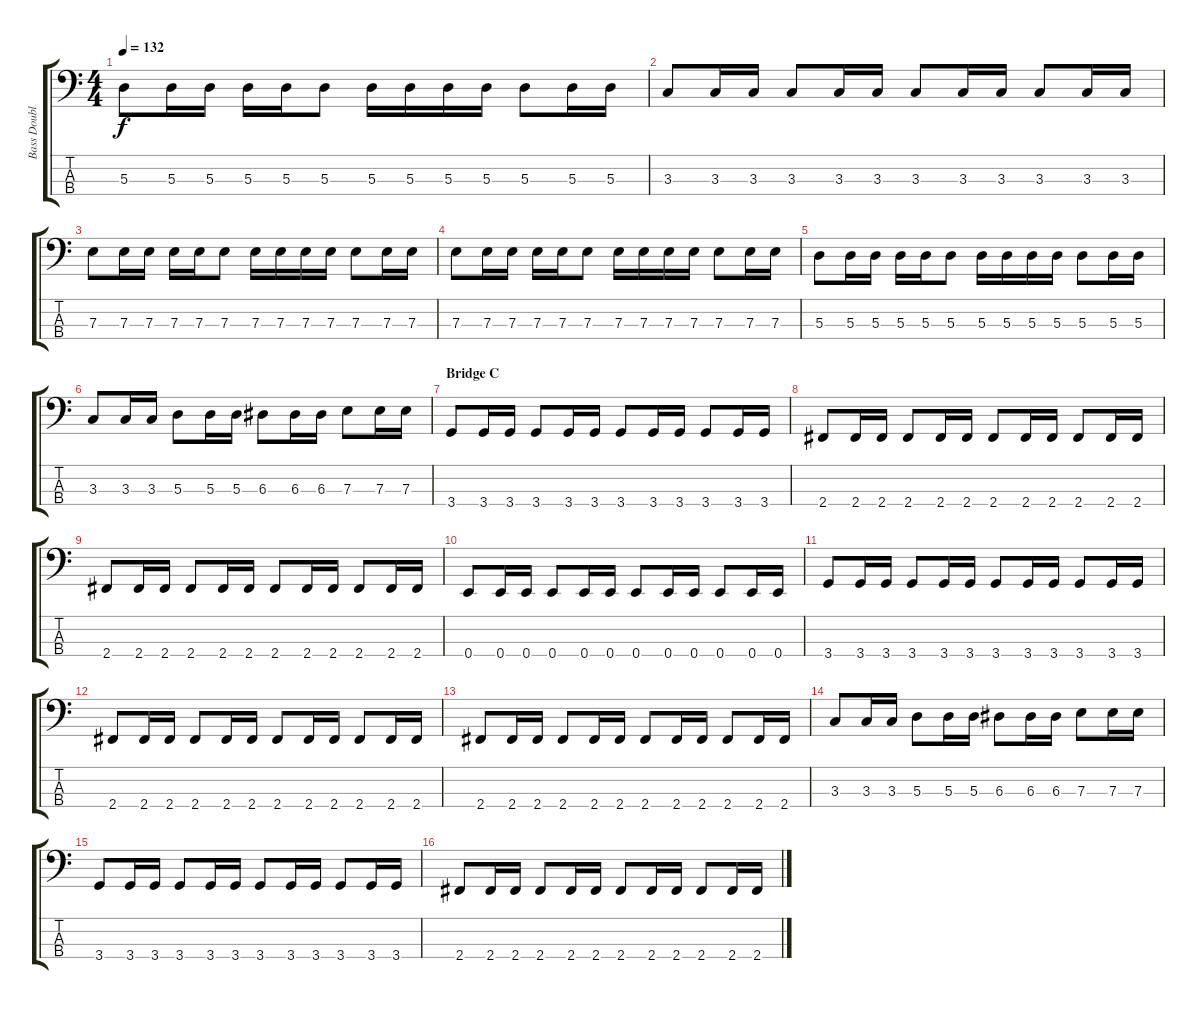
\track ("Bass Double" "Bass Doubl") {instrument electricbassfinger}
\staff {score tabs}
\tuning (G2 D2 A1 E1) {hide}
\ts (4 4)
\tempo 132
\clef f4
\ks c
5.3.8{dy f} 5.3.16 5.3.16 5.3.16 5.3.16 5.3.8 5.3.16 5.3.16 5.3.16 5.3.16 5.3.8 5.3.16 5.3.16 |
3.3.8 3.3.16 3.3.16 3.3.8 3.3.16 3.3.16 3.3.8 3.3.16 3.3.16 3.3.8 3.3.16 3.3.16 |
7.3.8 7.3.16 7.3.16 7.3.16 7.3.16 7.3.8 7.3.16 7.3.16 7.3.16 7.3.16 7.3.8 7.3.16 7.3.16 |
7.3.8 7.3.16 7.3.16 7.3.16 7.3.16 7.3.8 7.3.16 7.3.16 7.3.16 7.3.16 7.3.8 7.3.16 7.3.16 |
5.3.8 5.3.16 5.3.16 5.3.16 5.3.16 5.3.8 5.3.16 5.3.16 5.3.16 5.3.16 5.3.8 5.3.16 5.3.16 |
3.3.8 3.3.16 3.3.16 5.3.8 5.3.16 5.3.16 6.3.8 6.3.16 6.3.16 7.3.8 7.3.16 7.3.16 |
\section ("" "Bridge C")
3.4.8 3.4.16 3.4.16 3.4.8 3.4.16 3.4.16 3.4.8 3.4.16 3.4.16 3.4.8 3.4.16 3.4.16 |
2.4.8 2.4.16 2.4.16 2.4.8 2.4.16 2.4.16 2.4.8 2.4.16 2.4.16 2.4.8 2.4.16 2.4.16 |
2.4.8 2.4.16 2.4.16 2.4.8 2.4.16 2.4.16 2.4.8 2.4.16 2.4.16 2.4.8 2.4.16 2.4.16 |
0.4.8 0.4.16 0.4.16 0.4.8 0.4.16 0.4.16 0.4.8 0.4.16 0.4.16 0.4.8 0.4.16 0.4.16 |
3.4.8 3.4.16 3.4.16 3.4.8 3.4.16 3.4.16 3.4.8 3.4.16 3.4.16 3.4.8 3.4.16 3.4.16 |
2.4.8 2.4.16 2.4.16 2.4.8 2.4.16 2.4.16 2.4.8 2.4.16 2.4.16 2.4.8 2.4.16 2.4.16 |
2.4.8 2.4.16 2.4.16 2.4.8 2.4.16 2.4.16 2.4.8 2.4.16 2.4.16 2.4.8 2.4.16 2.4.16 |
3.3.8 3.3.16 3.3.16 5.3.8 5.3.16 5.3.16 6.3.8 6.3.16 6.3.16 7.3.8 7.3.16 7.3.16 |
3.4.8 3.4.16 3.4.16 3.4.8 3.4.16 3.4.16 3.4.8 3.4.16 3.4.16 3.4.8 3.4.16 3.4.16 |
2.4.8 2.4.16 2.4.16 2.4.8 2.4.16 2.4.16 2.4.8 2.4.16 2.4.16 2.4.8 2.4.16 2.4.16
